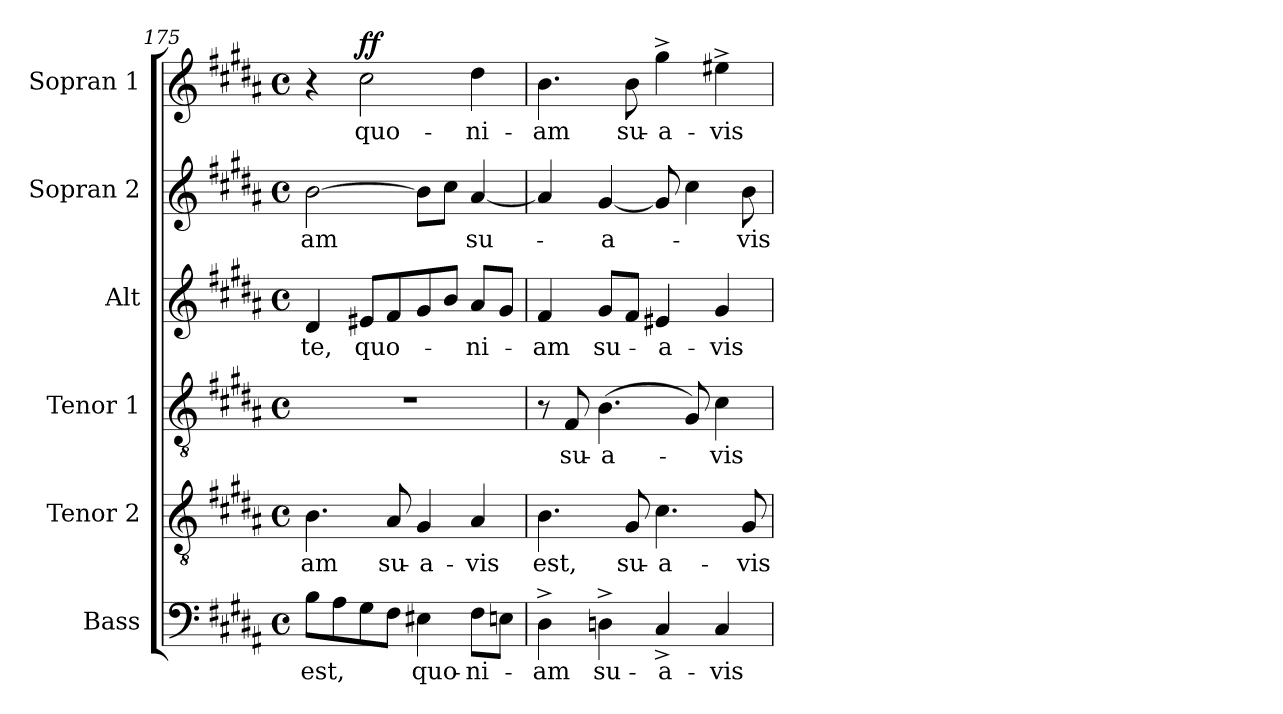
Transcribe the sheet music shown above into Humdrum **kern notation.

**kern	**text	**kern	**text	**kern	**text	**kern	**text	**kern	**text	**kern	**text	**dynam
*part6	*part6	*part5	*part5	*part4	*part4	*part3	*part3	*part2	*part2	*part1	*part1	*part1
*staff6	*staff6	*staff5	*staff5	*staff4	*staff4	*staff3	*staff3	*staff2	*staff2	*staff1	*staff1	*staff1
*I"Bass	*	*I"Tenor 2	*	*I"Tenor 1	*	*I"Alt	*	*I"Sopran 2	*	*I"Sopran 1	*	*
*I'B.	*	*I'T. 2	*	*I'T. 1	*	*I'A.	*	*I'S. 2	*	*I'S. 1	*	*
*clefF4	*	*clefGv2	*	*clefGv2	*	*clefG2	*	*clefG2	*	*clefG2	*	*
*k[f#c#g#d#a#]	*	*k[f#c#g#d#a#]	*	*k[f#c#g#d#a#]	*	*k[f#c#g#d#a#]	*	*k[f#c#g#d#a#]	*	*k[f#c#g#d#a#]	*	*
*B:	*	*B:	*	*B:	*	*B:	*	*B:	*	*B:	*	*
*M4/4	*	*M4/4	*	*M4/4	*	*M4/4	*	*M4/4	*	*M4/4	*	*
*met(c)	*	*met(c)	*	*met(c)	*	*met(c)	*	*met(c)	*	*met(c)	*	*
=175	=175	=175	=175	=175	=175	=175	=175	=175	=175	=175	=175	=175
!	!LO:LY:b	!	!LO:LY:b	!	!	!	!LO:LY:b	!	!LO:LY:b	!	!	!
8B\L	est,	4.B\	-am	1r	.	4d#/	-te,	[2b\	-am	4r	.	.
8A#\	.	.	.	.	.	.	.	.	.	.	.	.
!	!	!	!	!	!	!	!LO:LY:b	!	!	!	!LO:LY:b	!LO:DY:a
8G#\	.	.	.	.	.	8e#X/L	quo-	.	.	2cc#\	quo-	ff
!	!	!	!LO:LY:b	!	!	!	!	!	!	!	!	!
8F#\J	.	8A#/	su-	.	.	8f#/	.	.	.	.	.	.
!	!LO:LY:b	!	!LO:LY:b	!	!	!	!	!	!	!	!	!
4E#X\	quo-	4G#/	-a-	.	.	8g#/	.	8b\L]	.	.	.	.
.	.	.	.	.	.	8b/J	.	8cc#\J	.	.	.	.
!	!LO:LY:b	!	!LO:LY:b	!	!	!	!LO:LY:b	!	!LO:LY:b	!	!LO:LY:b	!
8F#\L	-ni-	4A#/	-vis	.	.	8a#/L	-ni-	[4a#/	su-	4dd#\	-ni-	.
8En\J	.	.	.	.	.	8g#/J	.	.	.	.	.	.
=176	=176	=176	=176	=176	=176	=176	=176	=176	=176	=176	=176	=176
!	!LO:LY:b	!	!LO:LY:b	!	!	!	!LO:LY:b	!	!	!	!LO:LY:b	!
4D#^>\	-am	4.B\	est,	8r	.	4f#/	-am	4a#/]	.	4.b\	-am	.
!	!	!	!	!	!LO:LY:b	!	!	!	!	!	!	!
.	.	.	.	8F#/	su-	.	.	.	.	.	.	.
!	!LO:LY:b	!	!	!	!LO:LY:b	!	!LO:LY:b	!	!LO:LY:b	!	!	!
4Dn^>\	su-	.	.	(>4.B\	-a-	8g#/L	su-	[4g#/	-a-	.	.	.
!	!	!	!LO:LY:b	!	!	!	!	!	!	!	!LO:LY:b	!
.	.	8G#/	su-	.	.	8f#/J	.	.	.	8b\	su-	.
!	!LO:LY:b	!	!LO:LY:b	!	!	!	!LO:LY:b	!	!	!	!LO:LY:b	!
4C#^</	-a-	4.c#\	-a-	.	.	4e#X/	-a-	8g#/]	.	4gg#^>\	-a-	.
.	.	.	.	8G#/)	.	.	.	4cc#\	.	.	.	.
!	!LO:LY:b	!	!	!	!LO:LY:b	!	!LO:LY:b	!	!	!	!LO:LY:b	!
4C#/	-vis	.	.	4c#\	-vis	4g#/	-vis	.	.	4ee#X^>\	-vis	.
!	!	!	!LO:LY:b	!	!	!	!	!	!LO:LY:b	!	!	!
.	.	8G#/	-vis	.	.	.	.	8b\	-vis	.	.	.
=	=	=	=	=	=	=	=	=	=	=	=	=
*-	*-	*-	*-	*-	*-	*-	*-	*-	*-	*-	*-	*-
